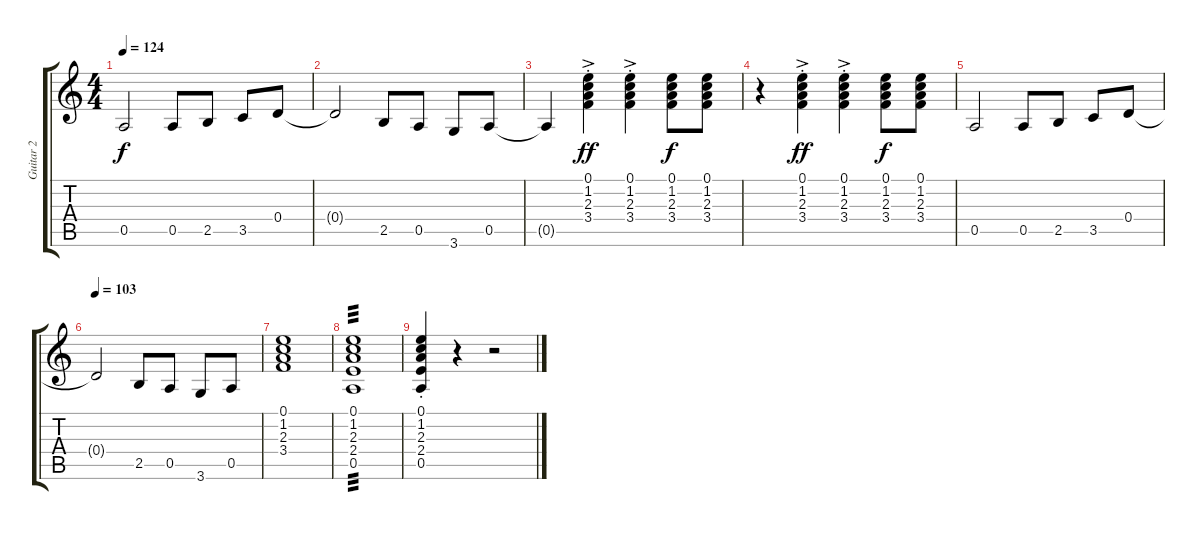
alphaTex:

\track ("Guitar 2" "Guitar 2") {instrument distortionguitar}
\staff {score tabs}
\tuning (E4 B3 G3 D3 A2 E2) {hide}
\ts (4 4)
\tempo 124
\clef g2
\ks c
0.5.2{dy f} 0.5.8 2.5.8 3.5.8 0.4.8 |
0.4{t}.2 2.5.8 0.5.8 3.6.8 0.5.8 |
0.5{t}.4 (0.1{ac st} 1.2{ac st} 2.3{ac st} 3.4{ac st}).4{dy ff} (0.1{ac st} 1.2{ac st} 2.3{ac st} 3.4{ac st}).4 (0.1 1.2 2.3 3.4).8{dy f} (0.1 1.2 2.3 3.4).8 |
r.4 (0.1{ac st} 1.2{ac st} 2.3{ac st} 3.4{ac st}).4{dy ff} (0.1{ac st} 1.2{ac st} 2.3{ac st} 3.4{ac st}).4 (0.1 1.2 2.3 3.4).8{dy f} (0.1 1.2 2.3 3.4).8 |
0.5.2 0.5.8 2.5.8 3.5.8 0.4.8 |
\tempo 103
0.4{t}.2 2.5.8 0.5.8 3.6.8 0.5.8 |
(0.1 1.2 2.3 3.4).1 |
(0.1 1.2 2.3 2.4 0.5).1{tp 3} |
(0.1{st} 1.2{st} 2.3{st} 2.4{st} 0.5{st}).4 r.4 r.2
